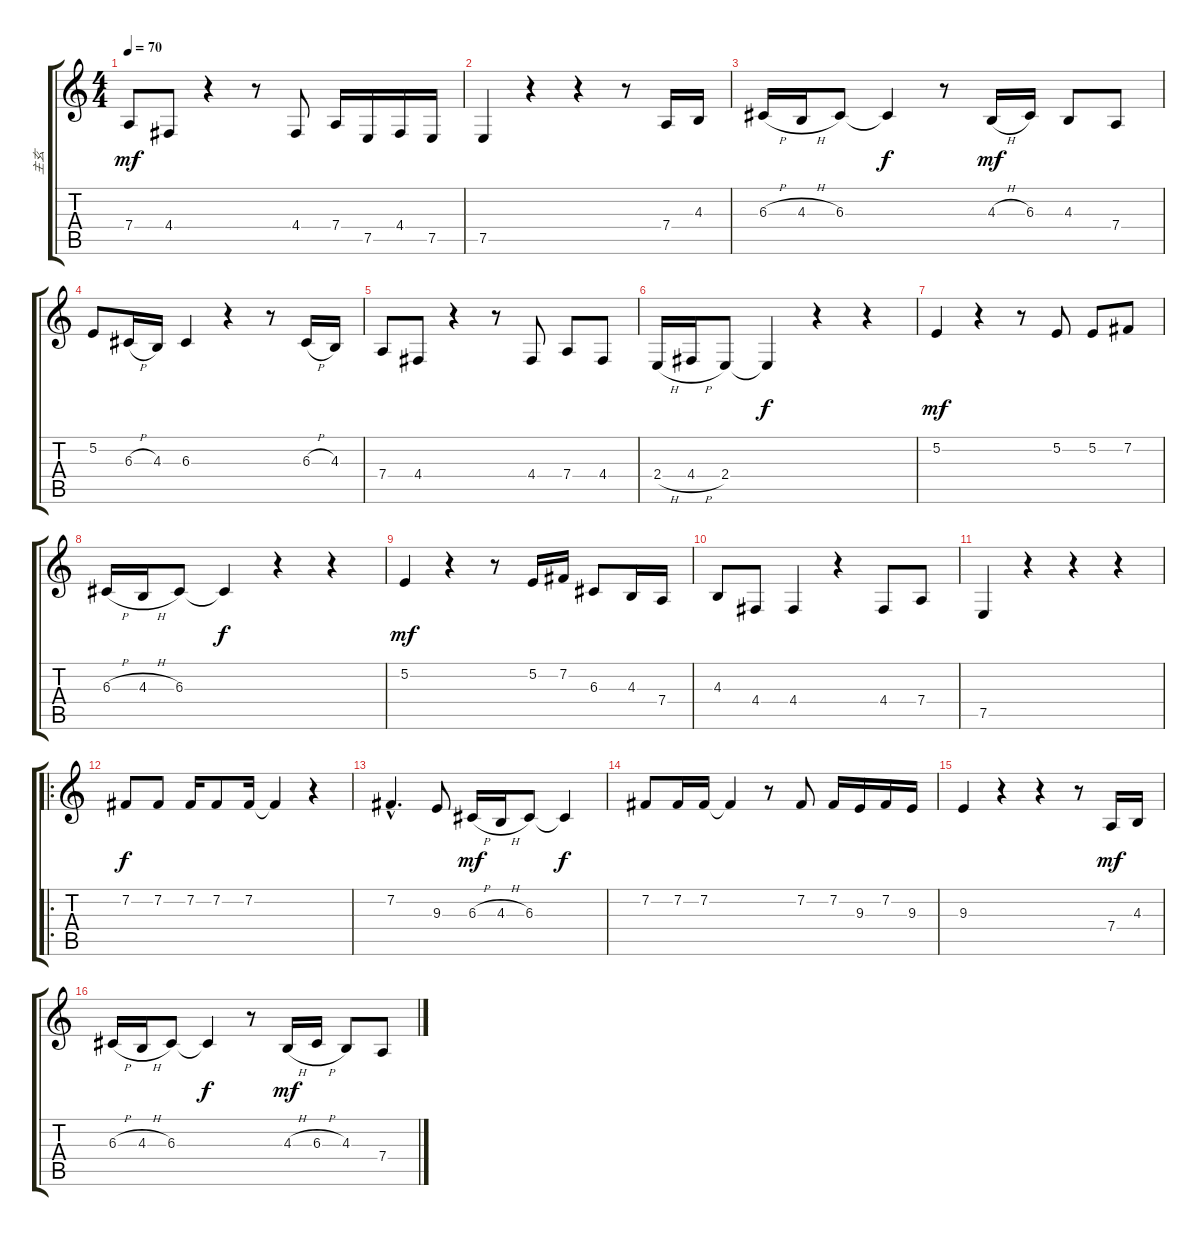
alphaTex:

\track ("主玄" "主玄") {instrument stringensemble1}
\staff {score tabs}
\tuning (E4 B3 G3 D3 A2 E2) {hide}
\ts (4 4)
\tempo 70
\clef g2
\ks c
7.4.8{dy mf} 4.4.8 r.4 r.8 4.4.8 7.4.16 7.5.16 4.4.16 7.5.16 |
7.5.4 r.4 r.4 r.8 7.4.16 4.3.16 |
6.3{h}.16 4.3{h}.16 6.3.8 6.3{t}.4{dy f} r.8 4.3{h}.16{dy mf} 6.3.16 4.3.8 7.4.8 |
5.2.8 6.3{h}.16 4.3.16 6.3.4 r.4 r.8 6.3{h}.16 4.3.16 |
7.4.8 4.4.8 r.4 r.8 4.4.8 7.4.8 4.4.8 |
2.4{h}.16 4.4{h}.16 2.4.8 2.4{t}.4{dy f} r.4 r.4 |
5.2.4{dy mf} r.4 r.8 5.2.8 5.2.8 7.2.8 |
6.3{h}.16 4.3{h}.16 6.3.8 6.3{t}.4{dy f} r.4 r.4 |
5.2.4{dy mf} r.4 r.8 5.2.16 7.2.16 6.3.8 4.3.16 7.4.16 |
4.3.8 4.4.8 4.4.4 r.4 4.4.8 7.4.8 |
7.5.4 r.4 r.4 r.4 |
\ro
7.2.8{dy f} 7.2.8 7.2.16 7.2.8 7.2.16 7.2{t}.4 r.4 |
7.2{hac}.4{d} 9.3.8 6.3{h}.16{dy mf} 4.3{h}.16 6.3.8 6.3{t}.4{dy f} |
7.2.8 7.2.16 7.2.16 7.2{t}.4 r.8 7.2.8 7.2.16 9.3.16 7.2.16 9.3.16 |
9.3.4 r.4 r.4 r.8 7.4.16{dy mf} 4.3.16 |
6.3{h}.16 4.3{h}.16 6.3.8 6.3{t}.4{dy f} r.8 4.3{h}.16{dy mf} 6.3{h}.16 4.3.8 7.4.8
